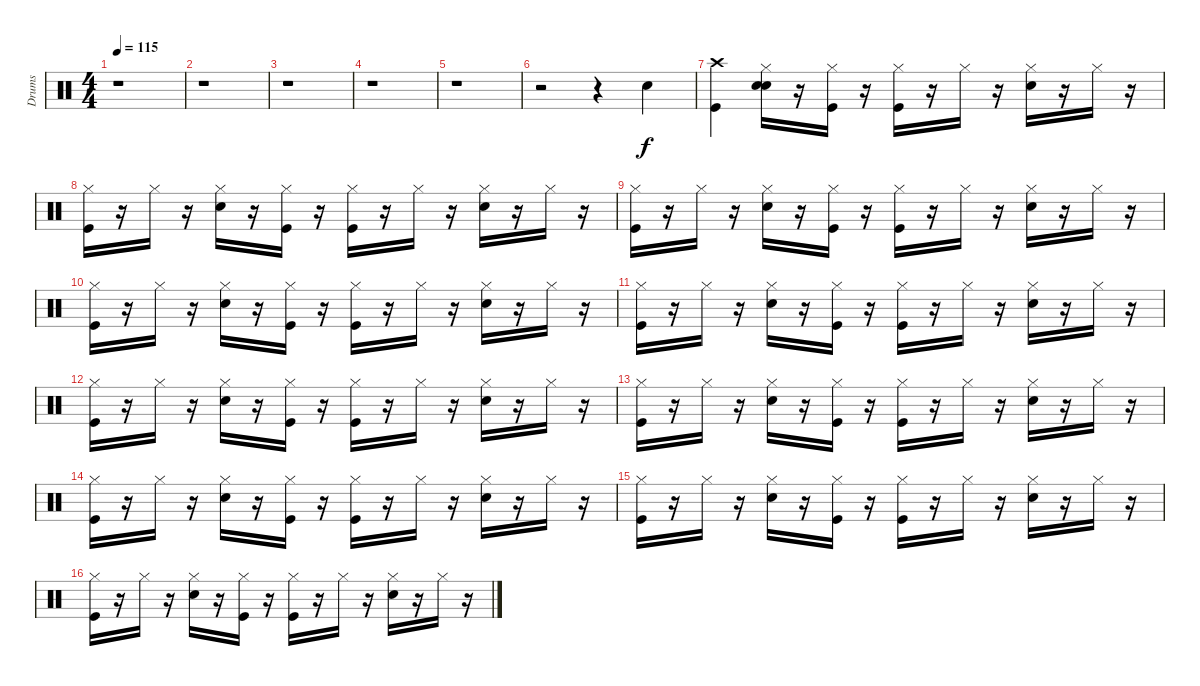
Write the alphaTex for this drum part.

\track ("Drums" "Drums") {instrument percussion}
\staff {score}
\articulation defaults
\ts (4 4)
\tempo 115
\clef neutral
\ks c
r.1{dy f} |
r.1 |
r.1 |
r.1 |
r.1 |
r.2 r.4 "Snare (hit) 2".4 |
("Kick (hit)" "Crash high (hit)").4 ("Snare (hit)" "Snare (hit) 2" "Hi-Hat (closed)").16 r.16 ("Kick (hit)" "Hi-Hat (closed)").16 r.16 ("Kick (hit)" "Hi-Hat (closed)").16 r.16 "Hi-Hat (closed)".16 r.16 ("Snare (hit) 2" "Hi-Hat (closed)").16 r.16 "Hi-Hat (closed)".16 r.16 |
("Kick (hit)" "Hi-Hat (closed)").16 r.16 "Hi-Hat (closed)".16 r.16 ("Snare (hit) 2" "Hi-Hat (closed)").16 r.16 ("Kick (hit)" "Hi-Hat (closed)").16 r.16 ("Kick (hit)" "Hi-Hat (closed)").16 r.16 "Hi-Hat (closed)".16 r.16 ("Snare (hit) 2" "Hi-Hat (closed)").16 r.16 "Hi-Hat (closed)".16 r.16 |
("Kick (hit)" "Hi-Hat (closed)").16 r.16 "Hi-Hat (closed)".16 r.16 ("Snare (hit) 2" "Hi-Hat (closed)").16 r.16 ("Kick (hit)" "Hi-Hat (closed)").16 r.16 ("Kick (hit)" "Hi-Hat (closed)").16 r.16 "Hi-Hat (closed)".16 r.16 ("Snare (hit) 2" "Hi-Hat (closed)").16 r.16 "Hi-Hat (closed)".16 r.16 |
("Kick (hit)" "Hi-Hat (closed)").16 r.16 "Hi-Hat (closed)".16 r.16 ("Snare (hit) 2" "Hi-Hat (closed)").16 r.16 ("Kick (hit)" "Hi-Hat (closed)").16 r.16 ("Kick (hit)" "Hi-Hat (closed)").16 r.16 "Hi-Hat (closed)".16 r.16 ("Snare (hit) 2" "Hi-Hat (closed)").16 r.16 "Hi-Hat (closed)".16 r.16 |
("Kick (hit)" "Hi-Hat (closed)").16 r.16 "Hi-Hat (closed)".16 r.16 ("Snare (hit) 2" "Hi-Hat (closed)").16 r.16 ("Kick (hit)" "Hi-Hat (closed)").16 r.16 ("Kick (hit)" "Hi-Hat (closed)").16 r.16 "Hi-Hat (closed)".16 r.16 ("Snare (hit) 2" "Hi-Hat (closed)").16 r.16 "Hi-Hat (closed)".16 r.16 |
("Kick (hit)" "Hi-Hat (closed)").16 r.16 "Hi-Hat (closed)".16 r.16 ("Snare (hit) 2" "Hi-Hat (closed)").16 r.16 ("Kick (hit)" "Hi-Hat (closed)").16 r.16 ("Kick (hit)" "Hi-Hat (closed)").16 r.16 "Hi-Hat (closed)".16 r.16 ("Snare (hit) 2" "Hi-Hat (closed)").16 r.16 "Hi-Hat (closed)".16 r.16 |
("Kick (hit)" "Hi-Hat (closed)").16 r.16 "Hi-Hat (closed)".16 r.16 ("Snare (hit) 2" "Hi-Hat (closed)").16 r.16 ("Kick (hit)" "Hi-Hat (closed)").16 r.16 ("Kick (hit)" "Hi-Hat (closed)").16 r.16 "Hi-Hat (closed)".16 r.16 ("Snare (hit) 2" "Hi-Hat (closed)").16 r.16 "Hi-Hat (closed)".16 r.16 |
("Kick (hit)" "Hi-Hat (closed)").16 r.16 "Hi-Hat (closed)".16 r.16 ("Snare (hit) 2" "Hi-Hat (closed)").16 r.16 ("Kick (hit)" "Hi-Hat (closed)").16 r.16 ("Kick (hit)" "Hi-Hat (closed)").16 r.16 "Hi-Hat (closed)".16 r.16 ("Snare (hit) 2" "Hi-Hat (closed)").16 r.16 "Hi-Hat (closed)".16 r.16 |
("Kick (hit)" "Hi-Hat (closed)").16 r.16 "Hi-Hat (closed)".16 r.16 ("Snare (hit) 2" "Hi-Hat (closed)").16 r.16 ("Kick (hit)" "Hi-Hat (closed)").16 r.16 ("Kick (hit)" "Hi-Hat (closed)").16 r.16 "Hi-Hat (closed)".16 r.16 ("Snare (hit) 2" "Hi-Hat (closed)").16 r.16 "Hi-Hat (closed)".16 r.16 |
("Kick (hit)" "Hi-Hat (closed)").16 r.16 "Hi-Hat (closed)".16 r.16 ("Snare (hit) 2" "Hi-Hat (closed)").16 r.16 ("Kick (hit)" "Hi-Hat (closed)").16 r.16 ("Kick (hit)" "Hi-Hat (closed)").16 r.16 "Hi-Hat (closed)".16 r.16 ("Snare (hit) 2" "Hi-Hat (closed)").16 r.16 "Hi-Hat (closed)".16 r.16
